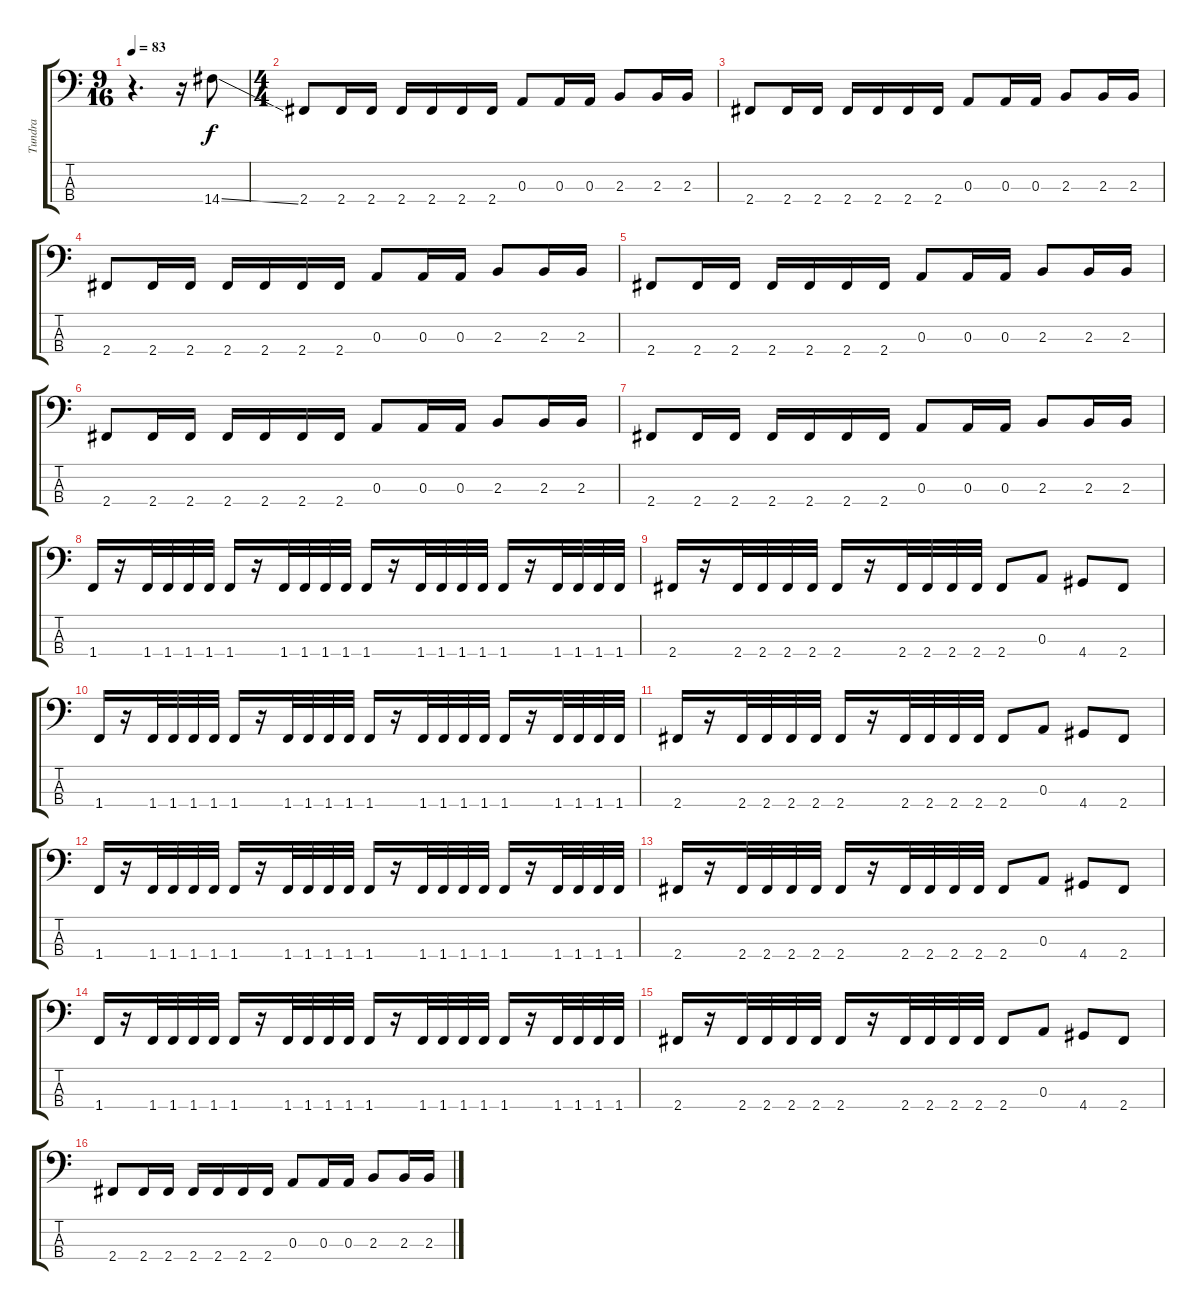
\track ("Tundra" "Tundra") {instrument electricbasspick}
\staff {score tabs}
\tuning (G2 D2 A1 E1) {hide}
\ts (9 16)
\tempo 83
\clef f4
\ks c
r.4{d dy f instrument electricbasspick} r.16 14.4{ss}.8 |
\ts (4 4)
2.4.8 2.4.16 2.4.16 2.4.16 2.4.16 2.4.16 2.4.16 0.3.8 0.3.16 0.3.16 2.3.8 2.3.16 2.3.16 |
2.4.8 2.4.16 2.4.16 2.4.16 2.4.16 2.4.16 2.4.16 0.3.8 0.3.16 0.3.16 2.3.8 2.3.16 2.3.16 |
2.4.8 2.4.16 2.4.16 2.4.16 2.4.16 2.4.16 2.4.16 0.3.8 0.3.16 0.3.16 2.3.8 2.3.16 2.3.16 |
2.4.8 2.4.16 2.4.16 2.4.16 2.4.16 2.4.16 2.4.16 0.3.8 0.3.16 0.3.16 2.3.8 2.3.16 2.3.16 |
2.4.8 2.4.16 2.4.16 2.4.16 2.4.16 2.4.16 2.4.16 0.3.8 0.3.16 0.3.16 2.3.8 2.3.16 2.3.16 |
2.4.8 2.4.16 2.4.16 2.4.16 2.4.16 2.4.16 2.4.16 0.3.8 0.3.16 0.3.16 2.3.8 2.3.16 2.3.16 |
1.4.16 r.16 1.4.32 1.4.32 1.4.32 1.4.32 1.4.16 r.16 1.4.32 1.4.32 1.4.32 1.4.32 1.4.16 r.16 1.4.32 1.4.32 1.4.32 1.4.32 1.4.16 r.16 1.4.32 1.4.32 1.4.32 1.4.32 |
2.4.16 r.16 2.4.32 2.4.32 2.4.32 2.4.32 2.4.16 r.16 2.4.32 2.4.32 2.4.32 2.4.32 2.4.8 0.3.8 4.4.8 2.4.8 |
1.4.16 r.16 1.4.32 1.4.32 1.4.32 1.4.32 1.4.16 r.16 1.4.32 1.4.32 1.4.32 1.4.32 1.4.16 r.16 1.4.32 1.4.32 1.4.32 1.4.32 1.4.16 r.16 1.4.32 1.4.32 1.4.32 1.4.32 |
2.4.16 r.16 2.4.32 2.4.32 2.4.32 2.4.32 2.4.16 r.16 2.4.32 2.4.32 2.4.32 2.4.32 2.4.8 0.3.8 4.4.8 2.4.8 |
1.4.16 r.16 1.4.32 1.4.32 1.4.32 1.4.32 1.4.16 r.16 1.4.32 1.4.32 1.4.32 1.4.32 1.4.16 r.16 1.4.32 1.4.32 1.4.32 1.4.32 1.4.16 r.16 1.4.32 1.4.32 1.4.32 1.4.32 |
2.4.16 r.16 2.4.32 2.4.32 2.4.32 2.4.32 2.4.16 r.16 2.4.32 2.4.32 2.4.32 2.4.32 2.4.8 0.3.8 4.4.8 2.4.8 |
1.4.16 r.16 1.4.32 1.4.32 1.4.32 1.4.32 1.4.16 r.16 1.4.32 1.4.32 1.4.32 1.4.32 1.4.16 r.16 1.4.32 1.4.32 1.4.32 1.4.32 1.4.16 r.16 1.4.32 1.4.32 1.4.32 1.4.32 |
2.4.16 r.16 2.4.32 2.4.32 2.4.32 2.4.32 2.4.16 r.16 2.4.32 2.4.32 2.4.32 2.4.32 2.4.8 0.3.8 4.4.8 2.4.8 |
2.4.8 2.4.16 2.4.16 2.4.16 2.4.16 2.4.16 2.4.16 0.3.8 0.3.16 0.3.16 2.3.8 2.3.16 2.3.16
